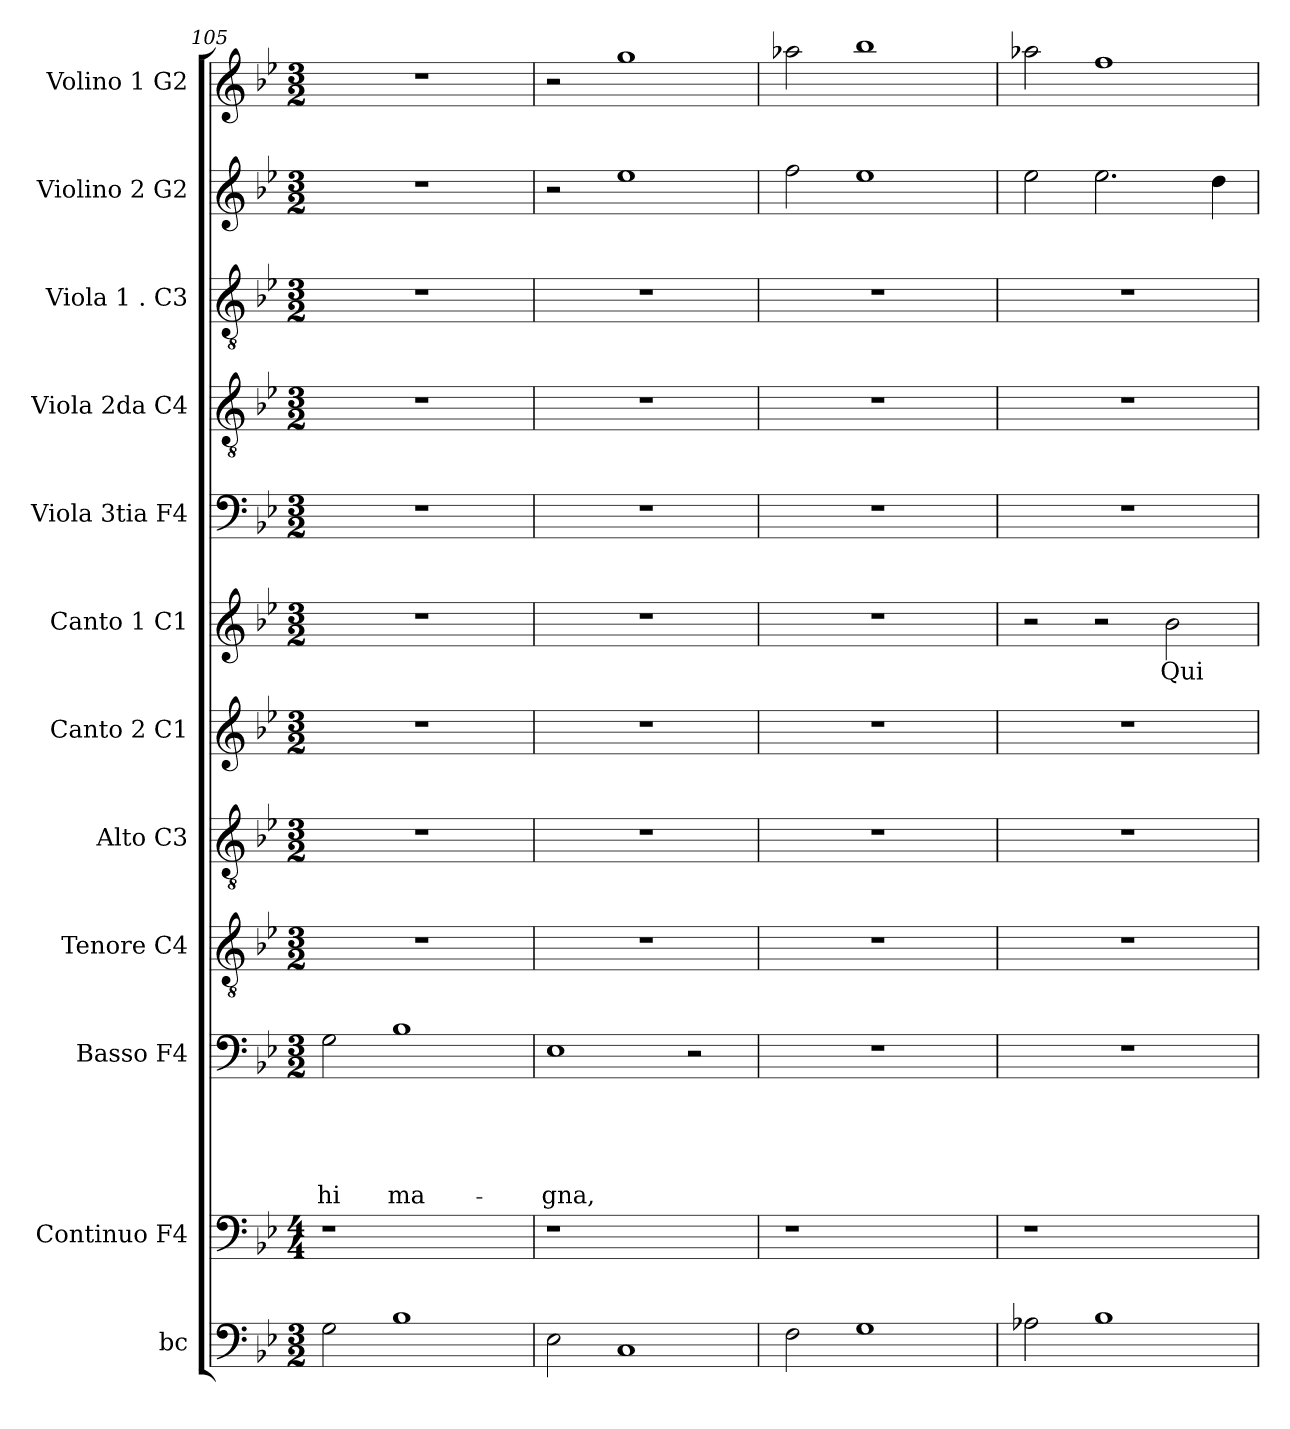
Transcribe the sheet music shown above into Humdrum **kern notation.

**kern	**kern	**kern	**text	**text	**text	**text	**text	**kern	**kern	**kern	**kern	**text	**kern	**kern	**kern	**kern	**kern
*part12	*part11	*part10	*part10	*part10	*part10	*part10	*part10	*part9	*part8	*part7	*part6	*part6	*part5	*part4	*part3	*part2	*part1
*staff12	*staff11	*staff10	*staff10	*staff10	*staff10	*staff10	*staff10	*staff9	*staff8	*staff7	*staff6	*staff6	*staff5	*staff4	*staff3	*staff2	*staff1
*I"bc	*I"Continuo F4	*I"Basso F4	*	*	*	*	*	*I"Tenore C4	*I"Alto C3	*I"Canto 2 C1	*I"Canto 1 C1	*	*I"Viola 3tia F4	*I"Viola 2da C4	*I"Viola 1 . C3	*I"Violino 2 G2	*I"Volino 1 G2
*I'bc	*	*I'B	*	*	*	*	*	*I'T	*I'A	*I'C2	*I'C1	*	*I'Vla3	*I'Vla2	*I'Vla1	*I'Vl2	*I'Vl1
*clefF4	*clefF4	*clefF4	*	*	*	*	*	*clefGv2	*clefGv2	*clefG2	*clefG2	*	*clefF4	*clefGv2	*clefGv2	*clefG2	*clefG2
*k[b-e-]	*k[b-e-]	*k[b-e-]	*	*	*	*	*	*k[b-e-]	*k[b-e-]	*k[b-e-]	*k[b-e-]	*	*k[b-e-]	*k[b-e-]	*k[b-e-]	*k[b-e-]	*k[b-e-]
*B-:	*B-:	*B-:	*	*	*	*	*	*B-:	*B-:	*B-:	*B-:	*	*B-:	*B-:	*B-:	*B-:	*B-:
*M3/2	*M4/4	*M3/2	*	*	*	*	*	*M3/2	*M3/2	*M3/2	*M3/2	*	*M3/2	*M3/2	*M3/2	*M3/2	*M3/2
=105	=105	=105	=105	=105	=105	=105	=105	=105	=105	=105	=105	=105	=105	=105	=105	=105	=105
!	!	!	!	!	!	!	!LO:LY:b	!	!	!	!	!	!	!	!	!LO:N:vis=1	!LO:N:vis=1
2G\	1r	2G\	.	.	.	.	-hi	1.r	1.r	1.r	1.r	.	1.r	1.r	1.r	1.r	1.r
!	!	!	!	!	!	!	!LO:LY:b	!	!	!	!	!	!	!	!	!	!
1B-	.	1B-	.	.	.	.	ma-	.	.	.	.	.	.	.	.	.	.
.	2ryy	.	.	.	.	.	.	.	.	.	.	.	.	.	.	.	.
=106	=106	=106	=106	=106	=106	=106	=106	=106	=106	=106	=106	=106	=106	=106	=106	=106	=106
!	!	!	!	!	!	!	!LO:LY:b	!	!	!	!	!	!	!	!	!	!
2E-\	1r	1E-	.	.	.	.	-gna,	1.r	1.r	1.r	1.r	.	1.r	1.r	1.r	2r	2r
1C	.	.	.	.	.	.	.	.	.	.	.	.	.	.	.	1ee-	1gg
.	2ryy	2r	.	.	.	.	.	.	.	.	.	.	.	.	.	.	.
=107	=107	=107	=107	=107	=107	=107	=107	=107	=107	=107	=107	=107	=107	=107	=107	=107	=107
!	!	!LO:N:vis=1	!	!	!	!	!	!	!	!	!	!	!	!	!	!	!
2F\	1r	1.r	.	.	.	.	.	1.r	1.r	1.r	1.r	.	1.r	1.r	1.r	2ff\	2aa-X\
1G	.	.	.	.	.	.	.	.	.	.	.	.	.	.	.	1ee-	1bb-
.	2ryy	.	.	.	.	.	.	.	.	.	.	.	.	.	.	.	.
!!LO:PB:g=z
=108	=108	=108	=108	=108	=108	=108	=108	=108	=108	=108	=108	=108	=108	=108	=108	=108	=108
!	!	!LO:N:vis=1	!	!	!	!	!	!LO:N:vis=1	!LO:N:vis=1	!LO:N:vis=1	!	!	!LO:N:vis=1	!LO:N:vis=1	!LO:N:vis=1	!	!
2A-X\	1r	1.r	.	.	.	.	.	1.r	1.r	1.r	2r	.	1.r	1.r	1.r	2ee-\	2aa-X\
1B-	.	.	.	.	.	.	.	.	.	.	2r	.	.	.	.	2.ee-\	1ff
!	!	!	!	!	!	!	!	!	!	!	!	!LO:LY:b	!	!	!	!	!
.	2ryy	.	.	.	.	.	.	.	.	.	2b-\	Qui	.	.	.	.	.
.	.	.	.	.	.	.	.	.	.	.	.	.	.	.	.	4dd\	.
=	=	=	=	=	=	=	=	=	=	=	=	=	=	=	=	=	=
*-	*-	*-	*-	*-	*-	*-	*-	*-	*-	*-	*-	*-	*-	*-	*-	*-	*-
